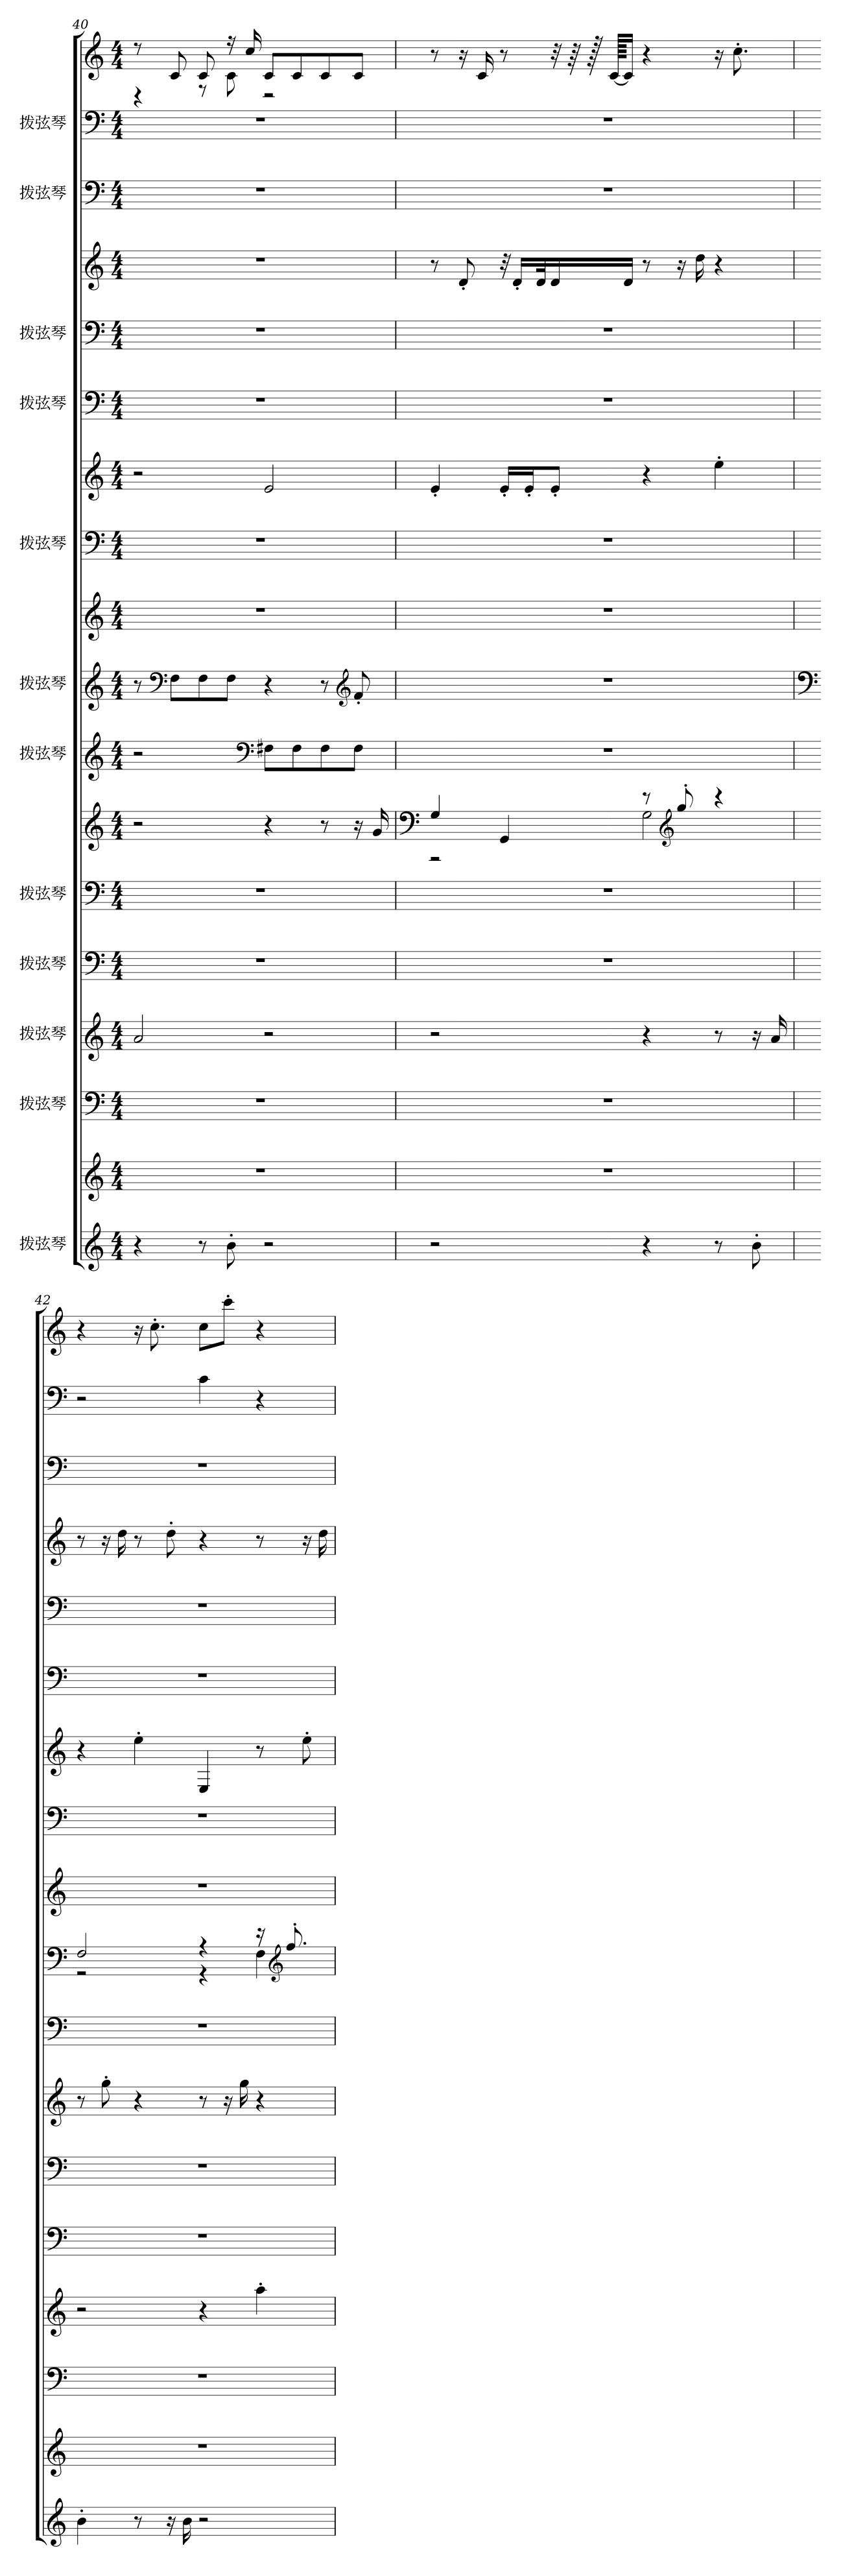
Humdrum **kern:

**kern	**kern	**kern	**kern	**kern	**kern	**kern	**kern	**kern	**kern	**kern	**kern	**kern	**kern	**kern	**kern	**kern	**kern
*part12	*part12	*part11	*part10	*part9	*part8	*part8	*part7	*part6	*part6	*part5	*part5	*part4	*part3	*part3	*part2	*part1	*part1
*staff18	*staff17	*staff16	*staff15	*staff14	*staff13	*staff12	*staff11	*staff10	*staff9	*staff8	*staff7	*staff6	*staff5	*staff4	*staff3	*staff2	*staff1
*I"拨弦琴	*	*I"拨弦琴	*I"拨弦琴	*I"拨弦琴	*I"拨弦琴	*	*I"拨弦琴	*I"拨弦琴	*	*I"拨弦琴	*	*I"拨弦琴	*I"拨弦琴	*	*I"拨弦琴	*I"拨弦琴	*
!!LO:PB:g=z
*clefG2	*clefG2	*clefF4	*clefG2	*clefF4	*clefF4	*clefG2	*clefG2	*clefG2	*clefG2	*clefF4	*clefG2	*clefF4	*clefF4	*clefG2	*clefF4	*clefF4	*clefG2
*k[]	*k[]	*k[]	*k[]	*k[]	*k[]	*k[]	*k[]	*k[]	*k[]	*k[]	*k[]	*k[]	*k[]	*k[]	*k[]	*k[]	*k[]
*M4/4	*M4/4	*M4/4	*M4/4	*M4/4	*M4/4	*M4/4	*M4/4	*M4/4	*M4/4	*M4/4	*M4/4	*M4/4	*M4/4	*M4/4	*M4/4	*M4/4	*M4/4
=40	=40	=40	=40	=40	=40	=40	=40	=40	=40	=40	=40	=40	=40	=40	=40	=40	=40
*	*	*	*	*	*	*	*	*	*	*	*	*	*	*	*	*	*^
4r	1r	1r	2a/	1r	1r	2r	2r	8r	1r	1r	2r	1r	1r	1r	1r	1r	8r	4r
*	*	*	*	*	*	*	*	*clefF4	*	*	*	*	*	*	*	*	*	*
.	.	.	.	.	.	.	.	8F\L	.	.	.	.	.	.	.	.	8c/	.
8r	.	.	.	.	.	.	.	8F\	.	.	.	.	.	.	.	.	8c/	8r
8b'\	.	.	.	.	.	.	.	8F\J	.	.	.	.	.	.	.	.	16r	8c\
.	.	.	.	.	.	.	.	.	.	.	.	.	.	.	.	.	16cc/	.
*	*	*	*	*	*	*	*clefF4	*	*	*	*	*	*	*	*	*	*	*
2r	.	.	2r	.	.	4r	8F#X\L	4r	.	.	2e/	.	.	.	.	.	8c/L	2r
.	.	.	.	.	.	.	8F#\	.	.	.	.	.	.	.	.	.	8c/	.
.	.	.	.	.	.	8r	8F#\	8r	.	.	.	.	.	.	.	.	8c/	.
*	*	*	*	*	*	*	*	*clefG2	*	*	*	*	*	*	*	*	*	*
.	.	.	.	.	.	16r	8F#\J	8f'/	.	.	.	.	.	.	.	.	8c/J	.
.	.	.	.	.	.	16g/	.	.	.	.	.	.	.	.	.	.	.	.
*	*	*	*	*	*	*	*	*	*	*	*	*	*	*	*	*	*v	*v
=41	=41	=41	=41	=41	=41	=41	=41	=41	=41	=41	=41	=41	=41	=41	=41	=41	=41
*	*	*	*	*	*	*clefF4	*	*	*	*	*	*	*	*	*	*	*
*	*	*	*	*	*	*^	*	*	*	*	*	*	*	*	*	*	*
2r	1r	1r	2r	1r	1r	4G/	2r	1r	1r	1r	1r	4e'/	1r	1r	8r	1r	1r	8r
.	.	.	.	.	.	.	.	.	.	.	.	.	.	.	8d'/	.	.	16r
.	.	.	.	.	.	.	.	.	.	.	.	.	.	.	.	.	.	16c/
.	.	.	.	.	.	4GG/	.	.	.	.	.	16e'/LL	.	.	32r	.	.	8r
.	.	.	.	.	.	.	.	.	.	.	.	.	.	.	16d'/LL	.	.	.
.	.	.	.	.	.	.	.	.	.	.	.	16e'/J	.	.	.	.	.	.
.	.	.	.	.	.	.	.	.	.	.	.	.	.	.	32d/K	.	.	.
.	.	.	.	.	.	.	.	.	.	.	.	8e'/J	.	.	16d/	.	.	32r
.	.	.	.	.	.	.	.	.	.	.	.	.	.	.	.	.	.	64r
.	.	.	.	.	.	.	.	.	.	.	.	.	.	.	.	.	.	128r
.	.	.	.	.	.	.	.	.	.	.	.	.	.	.	.	.	.	[128c/KKKLL
.	.	.	.	.	.	.	.	.	.	.	.	.	.	.	16d/JJ	.	.	16c/JJ]
4r	.	.	4r	.	.	8r	2G\	.	.	.	.	4r	.	.	8r	.	.	4r
*	*	*	*	*	*	*clefG2	*	*	*	*	*	*	*	*	*	*	*	*
.	.	.	.	.	.	8gg'/	.	.	.	.	.	.	.	.	16r	.	.	.
.	.	.	.	.	.	.	.	.	.	.	.	.	.	.	16dd\	.	.	.
8r	.	.	8r	.	.	4r	.	.	.	.	.	4ee'\	.	.	4r	.	.	16r
.	.	.	.	.	.	.	.	.	.	.	.	.	.	.	.	.	.	8.cc'\
8b'\	.	.	16r	.	.	.	.	.	.	.	.	.	.	.	.	.	.	.
.	.	.	16a/	.	.	.	.	.	.	.	.	.	.	.	.	.	.	.
*	*	*	*	*	*	*v	*v	*	*	*	*	*	*	*	*	*	*	*
!!LO:PB:g=z
=42	=42	=42	=42	=42	=42	=42	=42	=42	=42	=42	=42	=42	=42	=42	=42	=42	=42
*	*	*	*	*	*	*	*	*clefF4	*	*	*	*	*	*	*	*	*
*	*	*	*	*	*	*	*	*^	*	*	*	*	*	*	*	*	*
4b'\	1r	1r	2r	1r	1r	8r	1r	2F/	2r	1r	1r	4r	1r	1r	8r	1r	2r	4r
.	.	.	.	.	.	8gg'\	.	.	.	.	.	.	.	.	16r	.	.	.
.	.	.	.	.	.	.	.	.	.	.	.	.	.	.	16dd\	.	.	.
8r	.	.	.	.	.	4r	.	.	.	.	.	4ee'\	.	.	8r	.	.	16r
.	.	.	.	.	.	.	.	.	.	.	.	.	.	.	.	.	.	8.cc'\
16r	.	.	.	.	.	.	.	.	.	.	.	.	.	.	8dd'\	.	.	.
16b\	.	.	.	.	.	.	.	.	.	.	.	.	.	.	.	.	.	.
2r	.	.	4r	.	.	8r	.	4r	4r	.	.	4E/	.	.	4r	.	4c\	8cc\L
.	.	.	.	.	.	16r	.	.	.	.	.	.	.	.	.	.	.	8ccc'\J
.	.	.	.	.	.	16gg\	.	.	.	.	.	.	.	.	.	.	.	.
.	.	.	4aa'\	.	.	4r	.	16r	4F\	.	.	8r	.	.	8r	.	4r	4r
*	*	*	*	*	*	*	*	*clefG2	*	*	*	*	*	*	*	*	*	*
.	.	.	.	.	.	.	.	8.ff'/	.	.	.	.	.	.	.	.	.	.
.	.	.	.	.	.	.	.	.	.	.	.	8ee'\	.	.	16r	.	.	.
.	.	.	.	.	.	.	.	.	.	.	.	.	.	.	16dd\	.	.	.
*	*	*	*	*	*	*	*	*v	*v	*	*	*	*	*	*	*	*	*
=	=	=	=	=	=	=	=	=	=	=	=	=	=	=	=	=	=
*-	*-	*-	*-	*-	*-	*-	*-	*-	*-	*-	*-	*-	*-	*-	*-	*-	*-
